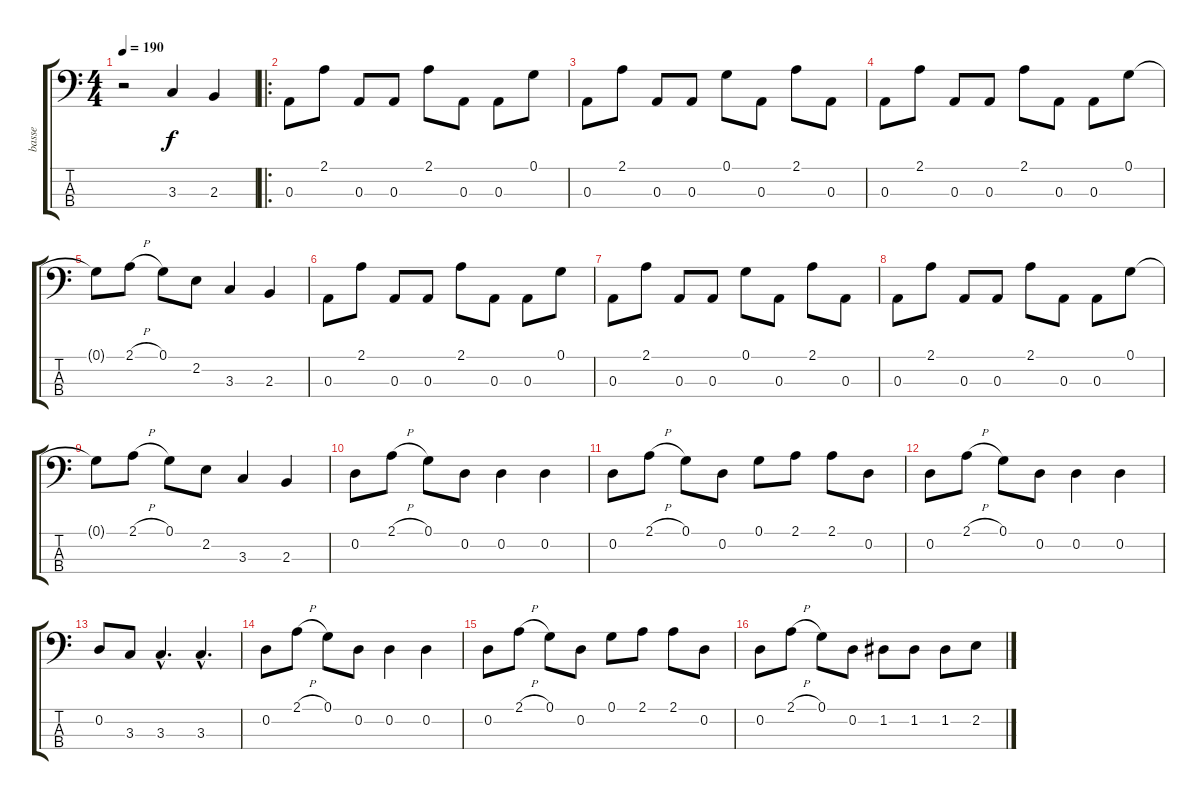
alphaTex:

\track ("basse" "basse") {instrument acousticguitarnylon}
\staff {score tabs}
\tuning (G2 D2 A1 E1) {hide}
\ts (4 4)
\tempo 190
\clef f4
\ks c
r.2{dy f} 3.3.4 2.3.4 |
\ro
0.3.8 2.1.8 0.3.8 0.3.8 2.1.8 0.3.8 0.3.8 0.1.8 |
0.3.8 2.1.8 0.3.8 0.3.8 0.1.8 0.3.8 2.1.8 0.3.8 |
0.3.8 2.1.8 0.3.8 0.3.8 2.1.8 0.3.8 0.3.8 0.1.8 |
0.1{t}.8 2.1{h}.8 0.1.8 2.2.8 3.3.4 2.3.4 |
0.3.8 2.1.8 0.3.8 0.3.8 2.1.8 0.3.8 0.3.8 0.1.8 |
0.3.8 2.1.8 0.3.8 0.3.8 0.1.8 0.3.8 2.1.8 0.3.8 |
0.3.8 2.1.8 0.3.8 0.3.8 2.1.8 0.3.8 0.3.8 0.1.8 |
0.1{t}.8 2.1{h}.8 0.1.8 2.2.8 3.3.4 2.3.4 |
0.2.8 2.1{h}.8 0.1.8 0.2.8 0.2.4 0.2.4 |
0.2.8 2.1{h}.8 0.1.8 0.2.8 0.1.8 2.1.8 2.1.8 0.2.8 |
0.2.8 2.1{h}.8 0.1.8 0.2.8 0.2.4 0.2.4 |
0.2.8 3.3.8 3.3{hac}.4{d} 3.3{hac}.4{d} |
0.2.8 2.1{h}.8 0.1.8 0.2.8 0.2.4 0.2.4 |
0.2.8 2.1{h}.8 0.1.8 0.2.8 0.1.8 2.1.8 2.1.8 0.2.8 |
0.2.8 2.1{h}.8 0.1.8 0.2.8 1.2.8 1.2.8 1.2.8 2.2.8
